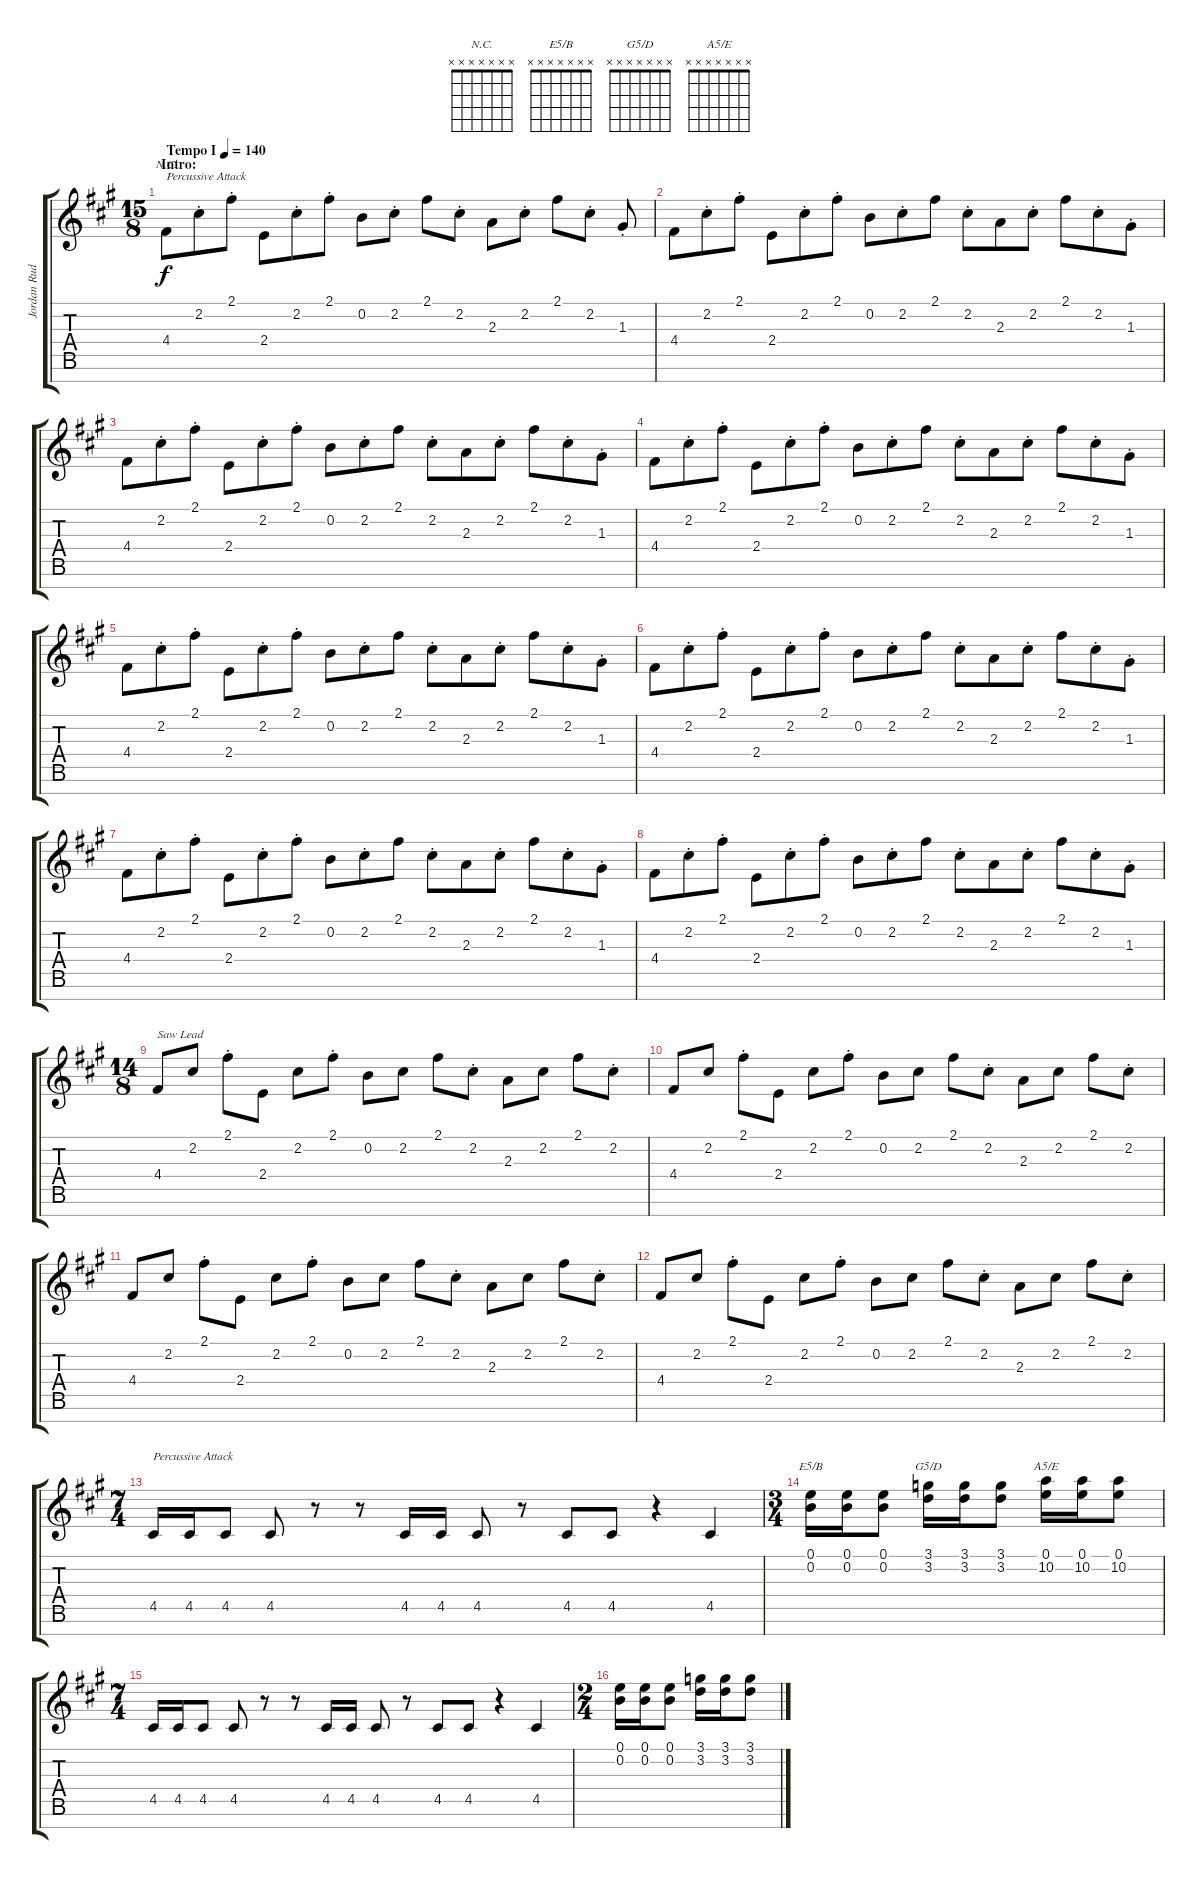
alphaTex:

\track ("Jordan Rudess - Right Hand" "Jordan Rud") {instrument lead3calliope}
\staff {score tabs}
\tuning (E5 B4 G4 D4 A3 E3 B2) {hide}
\chord ("N.C." x x x x x x x)
\chord ("E5/B" x x x x x x x)
\chord ("G5/D" x x x x x x x)
\chord ("A5/E" x x x x x x x)
\ts (15 8)
\section ("" "Intro:")
\tempo (140 "Tempo I")
\clef g2
\ks a
4.4.8{ch "N.C." txt "Percussive Attack" dy f instrument lead3calliope} 2.2{st}.8 2.1{st}.8 2.4.8 2.2{st}.8 2.1{st}.8 0.2.8 2.2{st}.8{beam split} 2.1.8{beam merge} 2.2{st}.8{beam split} 2.3.8 2.2{st}.8 2.1.8 2.2{st}.8{beam split} 1.3{st}.8 |
4.4.8 2.2{st}.8 2.1{st}.8 2.4.8 2.2{st}.8 2.1{st}.8 0.2.8 2.2{st}.8 2.1.8 2.2{st}.8 2.3.8 2.2{st}.8 2.1.8 2.2{st}.8 1.3{st}.8 |
4.4.8 2.2{st}.8 2.1{st}.8 2.4.8 2.2{st}.8 2.1{st}.8 0.2.8 2.2{st}.8 2.1.8 2.2{st}.8 2.3.8 2.2{st}.8 2.1.8 2.2{st}.8 1.3{st}.8 |
4.4.8 2.2{st}.8 2.1{st}.8 2.4.8 2.2{st}.8 2.1{st}.8 0.2.8 2.2{st}.8 2.1.8 2.2{st}.8 2.3.8 2.2{st}.8 2.1.8 2.2{st}.8 1.3{st}.8 |
4.4.8 2.2{st}.8 2.1{st}.8 2.4.8 2.2{st}.8 2.1{st}.8 0.2.8 2.2{st}.8 2.1.8 2.2{st}.8 2.3.8 2.2{st}.8 2.1.8 2.2{st}.8 1.3{st}.8 |
4.4.8 2.2{st}.8 2.1{st}.8 2.4.8 2.2{st}.8 2.1{st}.8 0.2.8 2.2{st}.8 2.1.8 2.2{st}.8 2.3.8 2.2{st}.8 2.1.8 2.2{st}.8 1.3{st}.8 |
4.4.8 2.2{st}.8 2.1{st}.8 2.4.8 2.2{st}.8 2.1{st}.8 0.2.8 2.2{st}.8 2.1.8 2.2{st}.8 2.3.8 2.2{st}.8 2.1.8 2.2{st}.8 1.3{st}.8 |
4.4.8 2.2{st}.8 2.1{st}.8 2.4.8 2.2{st}.8 2.1{st}.8 0.2.8 2.2{st}.8 2.1.8 2.2{st}.8 2.3.8 2.2{st}.8 2.1.8 2.2{st}.8 1.3{st}.8 |
\ts (14 8)
4.4.8{txt "Saw Lead" volume 15 instrument lead2sawtooth} 2.2.8 2.1{st}.8 2.4.8 2.2.8 2.1{st}.8 0.2.8 2.2.8 2.1.8 2.2{st}.8 2.3.8 2.2.8 2.1.8 2.2{st}.8 |
4.4.8 2.2.8 2.1{st}.8 2.4.8 2.2.8 2.1{st}.8 0.2.8 2.2.8 2.1.8 2.2{st}.8 2.3.8 2.2.8 2.1.8 2.2{st}.8 |
4.4.8 2.2.8 2.1{st}.8 2.4.8 2.2.8 2.1{st}.8 0.2.8 2.2.8 2.1.8 2.2{st}.8 2.3.8 2.2.8 2.1.8 2.2{st}.8 |
4.4.8 2.2.8 2.1{st}.8 2.4.8 2.2.8 2.1{st}.8 0.2.8 2.2.8 2.1.8 2.2{st}.8 2.3.8 2.2.8 2.1.8 2.2{st}.8 |
\ts (7 4)
4.5.16{txt "Percussive Attack" instrument fx1rain} 4.5.16 4.5.8 4.5.8 r.8 r.8 4.5.16 4.5.16 4.5.8 r.8 4.5.8 4.5.8 r.4 4.5.4 |
\ts (3 4)
(0.1 0.2).16{ch "E5/B"} (0.1 0.2).16 (0.1 0.2).8 (3.1 3.2).16{ch "G5/D"} (3.1 3.2).16 (3.1 3.2).8 (0.1 10.2).16{ch "A5/E"} (0.1 10.2).16 (0.1 10.2).8 |
\ts (7 4)
4.5.16 4.5.16 4.5.8 4.5.8 r.8 r.8 4.5.16 4.5.16 4.5.8 r.8 4.5.8 4.5.8 r.4 4.5.4 |
\ts (2 4)
(0.1 0.2).16 (0.1 0.2).16 (0.1 0.2).8 (3.1 3.2).16 (3.1 3.2).16 (3.1 3.2).8
